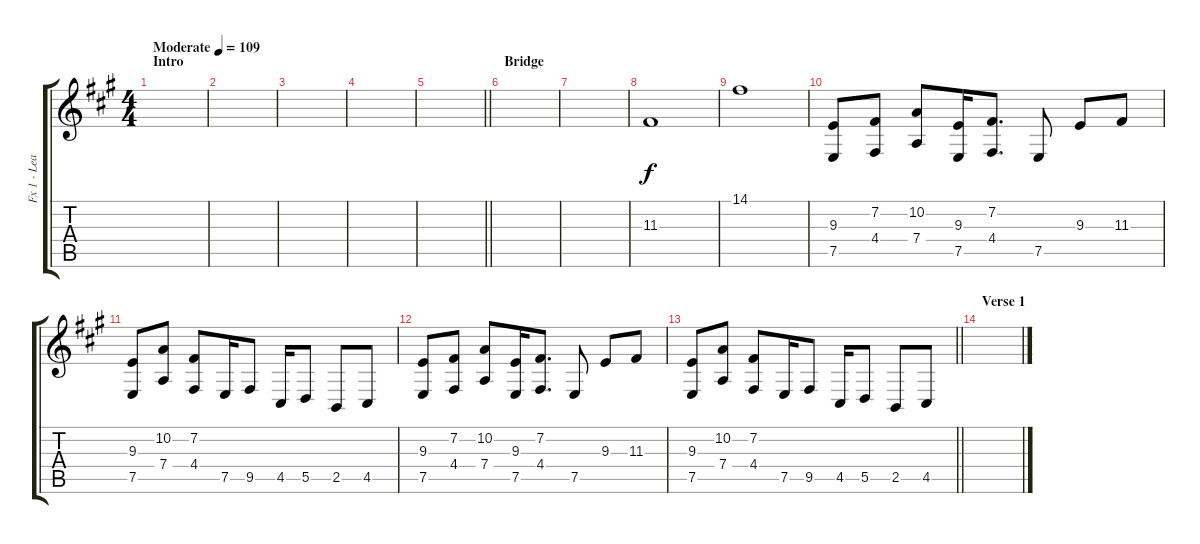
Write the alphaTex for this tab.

\track ("Fx 1 - Lead" "Fx 1 - Lea") {instrument lead2sawtooth}
\staff {score tabs}
\tuning (E4 B3 G3 D3 A2 E2) {hide}
\ts (4 4)
\section ("" "Intro")
\tempo (109 "Moderate")
\clef g2
\ks f#minor
|
|
|
|
\barLineRight lightlight
|
\section ("" "Bridge")
|
|
11.3.1 |
14.1.1 |
(9.3 7.5).8 (7.2 4.4).8 (10.2 7.4).8 (9.3 7.5).16 (7.2 4.4).8{d} 7.5.8 9.3.8 11.3.8 |
(9.3 7.5).8 (10.2 7.4).8 (7.2 4.4).8 7.5.16 9.5.8 4.5.16 5.5.8 2.5.8 4.5.8 |
(9.3 7.5).8 (7.2 4.4).8 (10.2 7.4).8 (9.3 7.5).16 (7.2 4.4).8{d} 7.5.8 9.3.8 11.3.8 |
\barLineRight lightlight
(9.3 7.5).8 (10.2 7.4).8 (7.2 4.4).8 7.5.16 9.5.8 4.5.16 5.5.8 2.5.8 4.5.8 |
\section ("" "Verse 1")
